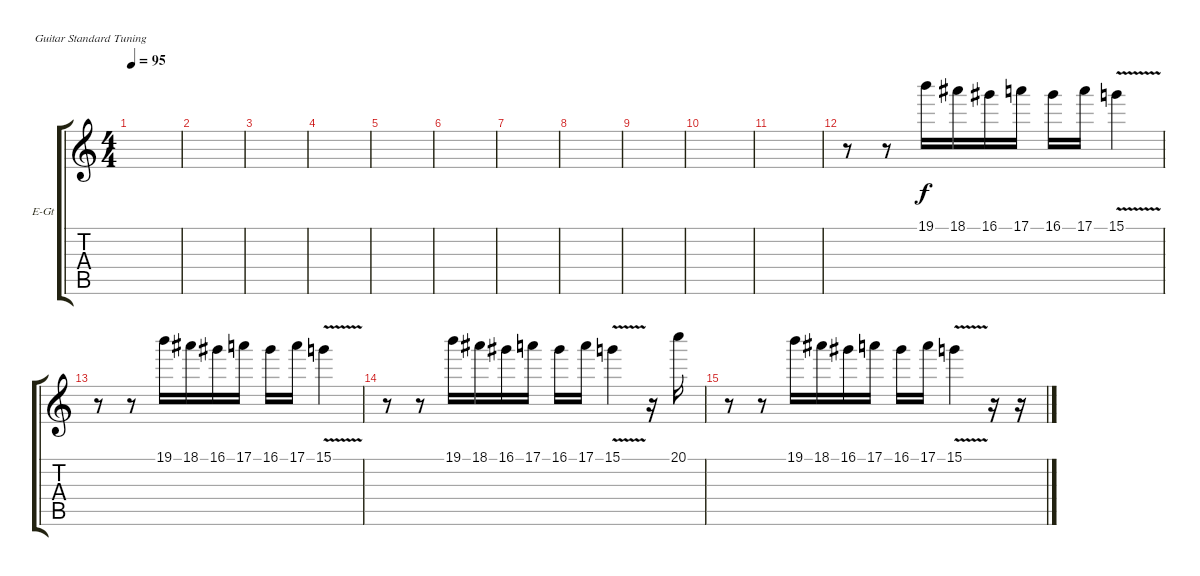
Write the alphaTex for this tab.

\defaultSystemsLayout 4
\bracketExtendMode groupsimilarinstruments
\firstSystemTrackNameOrientation horizontal
\otherSystemsTrackNameOrientation horizontal
\track ("Electric Guitar" "E-Gt") {instrument electricguitarclean}
\staff {score tabs}
\tuning (E4 B3 G3 D3 A2 E2)
\ts (4 4)
\tempo 95
\clef g2
\scale
0.333333
\ks c
|
\scale
0.333333 |
\scale
0.333333 |
\scale
0.333333 |
\scale
0.333333 |
\scale
0.333333 |
\scale
0.333333 |
\scale
0.333333 |
\scale
0.333333 |
\scale
0.333333 |
\scale
0.333333 |
\scale
0.333333 r.8 r.8 19.1.16 18.1.16 16.1.16 17.1.16 16.1.16 17.1.16 15.1{v}.4 |
\scale
0.333333 r.8 r.8 19.1.16 18.1.16 16.1.16 17.1.16 16.1.16 17.1.16 15.1{v}.4 |
\scale
0.333333 r.8 r.8 19.1.16 18.1.16 16.1.16 17.1.16 16.1.16 17.1.16 15.1{v}.4 r.16 20.1.16 |
\scale
0.333333 r.8 r.8 19.1.16 18.1.16 16.1.16 17.1.16 16.1.16 17.1.16 15.1{v}.4 r.16 r.16
